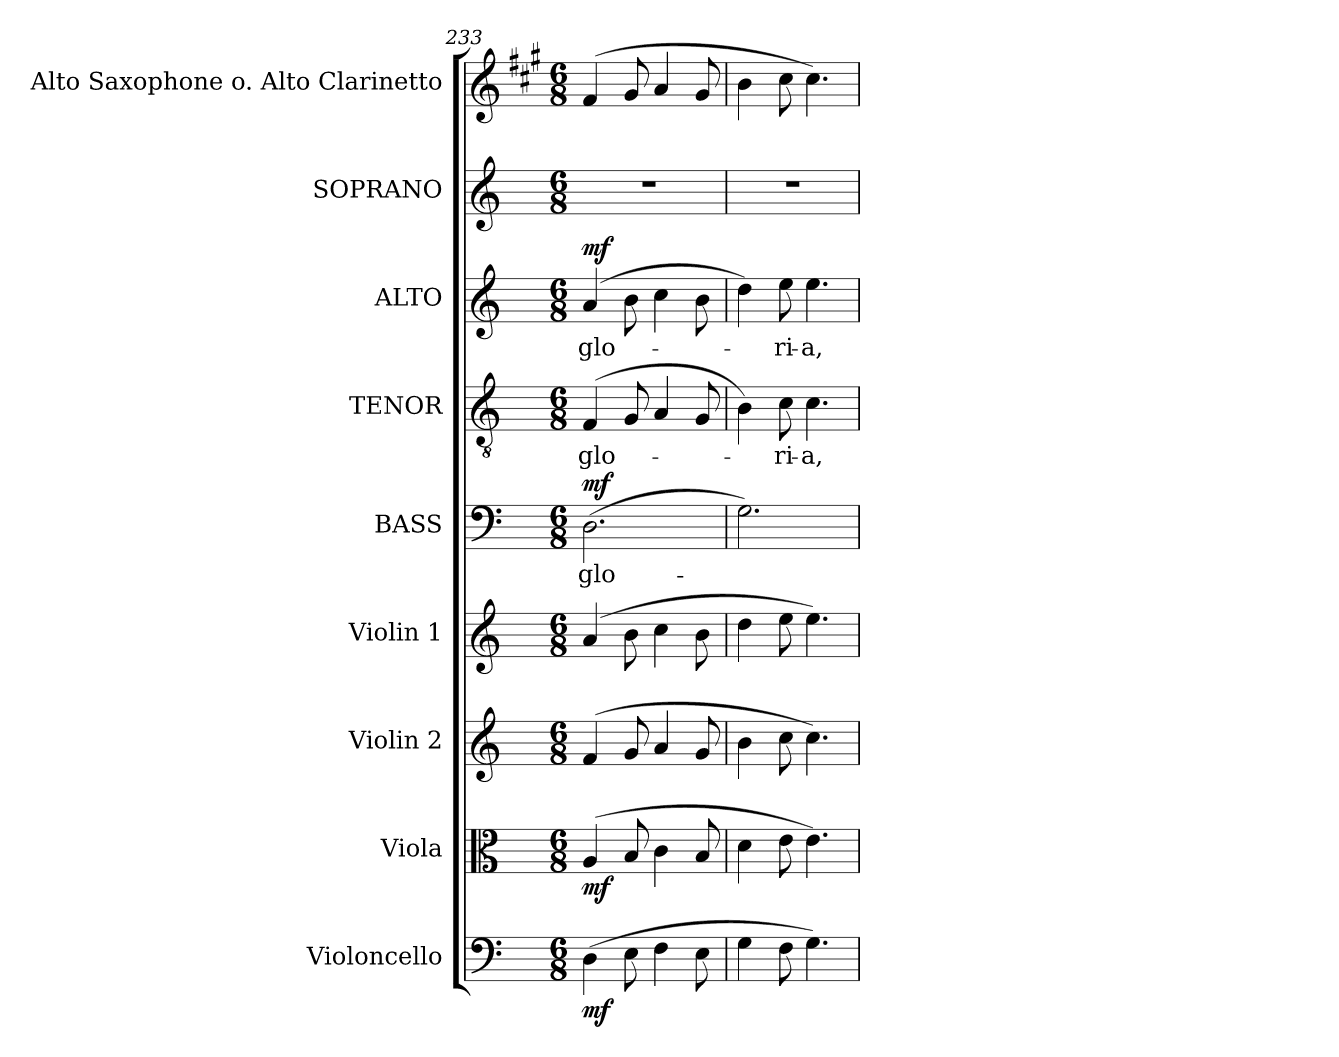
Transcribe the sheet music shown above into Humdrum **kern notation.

**kern	**dynam	**kern	**dynam	**kern	**kern	**kern	**text	**dynam	**kern	**text	**kern	**text	**dynam	**kern	**kern
*part9	*part9	*part8	*part8	*part7	*part6	*part5	*part5	*part5	*part4	*part4	*part3	*part3	*part3	*part2	*part1
*staff9	*staff9	*staff8	*staff8	*staff7	*staff6	*staff5	*staff5	*staff5	*staff4	*staff4	*staff3	*staff3	*staff3	*staff2	*staff1
*I"Violoncello	*	*I"Viola	*	*I"Violin 2	*I"Violin 1	*I"BASS	*	*	*I"TENOR	*	*I"ALTO	*	*	*I"SOPRANO	*I"Alto Saxophone o. Alto Clarinetto
*I'Vc.	*	*I'Vla.	*	*I'Vln. 2	*I'Vln. 1	*I'B.	*	*	*I'T.	*	*I'A.	*	*	*I'S.	*I'Alto Sax. o. Alto Clar.
*clefF4	*	*clefC3	*	*clefG2	*clefG2	*clefF4	*	*	*clefGv2	*	*clefG2	*	*	*clefG2	*clefG2
*	*	*	*	*	*	*	*	*	*ITrd7c12	*	*	*	*	*	*ITrd5c9
*k[]	*	*k[]	*	*k[]	*k[]	*k[]	*	*	*k[]	*	*k[]	*	*	*k[]	*k[]
*C:	*	*C:	*	*C:	*C:	*C:	*	*	*C:	*	*C:	*	*	*C:	*C:
*M6/8	*	*M6/8	*	*M6/8	*M6/8	*M6/8	*	*	*M6/8	*	*M6/8	*	*	*M6/8	*M6/8
=233	=233	=233	=233	=233	=233	=233	=233	=233	=233	=233	=233	=233	=233	=233	=233
!	!	!	!	!	!	!	!LO:LY:b:color=#000000	!	!	!	!	!	!	!	!
!	!	!	!	!	!	!	!	!	!	!LO:LY:b:color=#000000	!	!	!	!	!
!	!	!	!	!	!	!	!	!	!	!	!	!LO:LY:b:color=#000000	!	!LO:N:vis=1	!
(4Di\	mf	(4Ai/	mf	(4fi/	(4ai/	(2.Di\	glo-	mf	(4FFi/	glo-	(4ai/	glo-	mf	2.r	(4Ai/
8Ei\	.	8Bi/	.	8gi/	8bi\	.	.	.	8GGi/	.	8bi\	.	.	.	8Bi/
4Fi\	.	4ci\	.	4ai/	4cci\	.	.	.	4AAi/	.	4cci\	.	.	.	4ci/
8Ei\	.	8Bi/	.	8gi/	8bi\	.	.	.	8GGi/	.	8bi\	.	.	.	8Bi/
=234	=234	=234	=234	=234	=234	=234	=234	=234	=234	=234	=234	=234	=234	=234	=234
!	!	!	!	!	!	!	!	!	!	!	!	!	!	!LO:N:vis=1	!
4Gi\	.	4di\	.	4bi\	4ddi\	2.Gi\)	.	.	4BBi\)	.	4ddi\)	.	.	2.r	4di\
!	!	!	!	!	!	!	!	!	!	!LO:LY:b:color=#000000	!	!	!	!	!
!	!	!	!	!	!	!	!	!	!	!	!	!LO:LY:b:color=#000000	!	!	!
8Fi\	.	8ei\	.	8cci\	8eei\	.	.	.	8Ci\	-ri-	8eei\	-ri-	.	.	8ei\
!	!	!	!	!	!	!	!	!	!	!LO:LY:b:color=#000000	!	!	!	!	!
!	!	!	!	!	!	!	!	!	!	!	!	!LO:LY:b:color=#000000	!	!	!
4.Gi\)	.	4.ei\)	.	4.cci\)	4.eei\)	.	.	.	4.Ci\	-a,	4.eei\	-a,	.	.	4.ei\)
=	=	=	=	=	=	=	=	=	=	=	=	=	=	=	=
*-	*-	*-	*-	*-	*-	*-	*-	*-	*-	*-	*-	*-	*-	*-	*-
